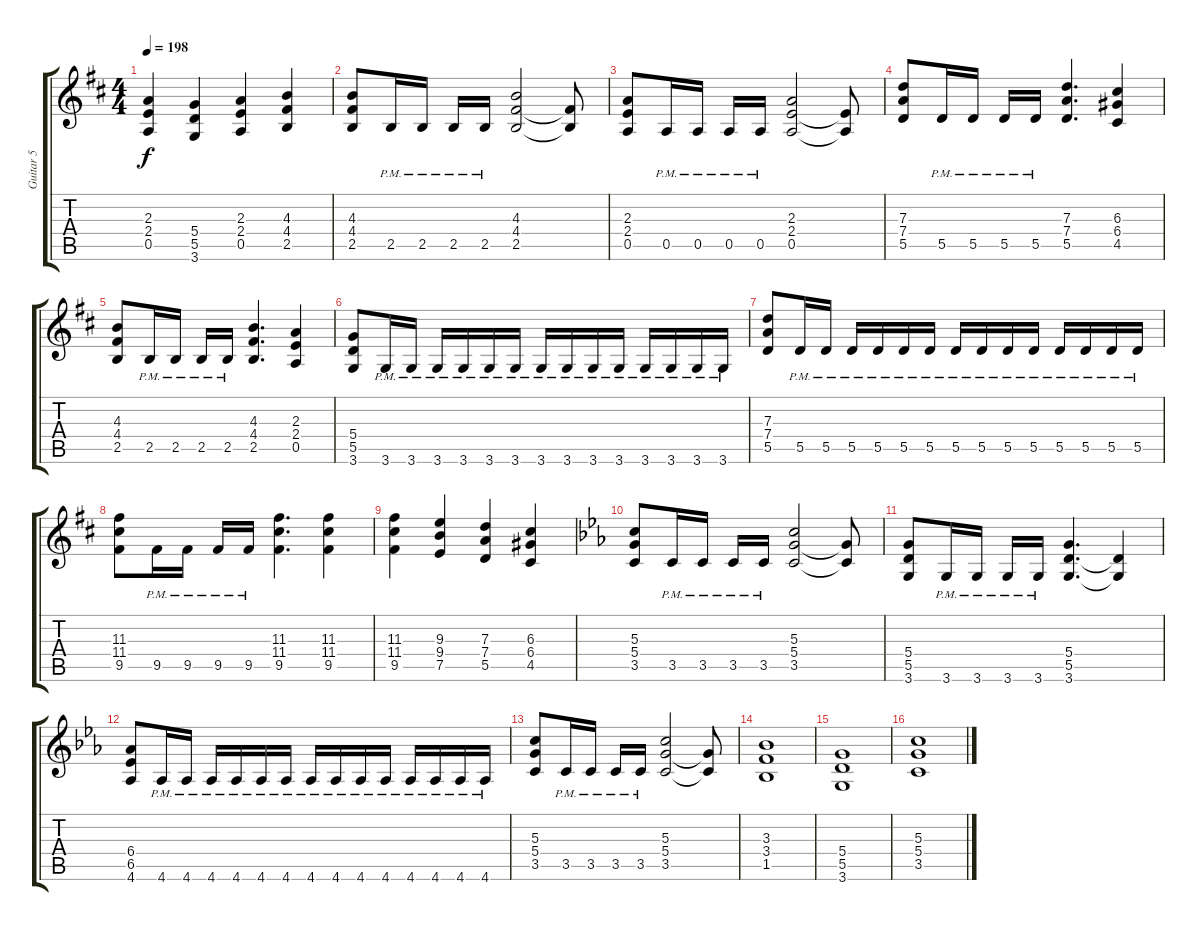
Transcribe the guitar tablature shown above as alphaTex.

\track ("Guitar 5" "Guitar 5") {instrument distortionguitar}
\staff {score tabs}
\tuning (E4 B3 G3 D3 A2 E2) {hide}
\ts (4 4)
\tempo 198
\clef g2
\ks bminor
(2.3 2.4 0.5).4{dy f} (5.4 5.5 3.6).4 (2.3 2.4 0.5).4 (4.3 4.4 2.5).4 |
(4.3 4.4 2.5).8 2.5{pm}.16 2.5{pm}.16 2.5{pm}.16 2.5{pm}.16 (4.3 4.4 2.5).2 (4.4{t} 2.5{t}).8 |
(2.3 2.4 0.5).8 0.5{pm}.16 0.5{pm}.16 0.5{pm}.16 0.5{pm}.16 (2.3 2.4 0.5).2 (2.4{t} 0.5{t}).8 |
(7.3 7.4 5.5).8 5.5{pm}.16 5.5{pm}.16 5.5{pm}.16 5.5{pm}.16 (7.3 7.4 5.5).4{d} (6.3 6.4 4.5).4 |
(4.3 4.4 2.5).8 2.5{pm}.16 2.5{pm}.16 2.5{pm}.16 2.5{pm}.16 (4.3 4.4 2.5).4{d} (2.3 2.4 0.5).4 |
(5.4 5.5 3.6).8 3.6{pm}.16 3.6{pm}.16 3.6{pm}.16 3.6{pm}.16 3.6{pm}.16 3.6{pm}.16 3.6{pm}.16 3.6{pm}.16 3.6{pm}.16 3.6{pm}.16 3.6{pm}.16 3.6{pm}.16 3.6{pm}.16 3.6{pm}.16 |
(7.3 7.4 5.5).8 5.5{pm}.16 5.5{pm}.16 5.5{pm}.16 5.5{pm}.16 5.5{pm}.16 5.5{pm}.16 5.5{pm}.16 5.5{pm}.16 5.5{pm}.16 5.5{pm}.16 5.5{pm}.16 5.5{pm}.16 5.5{pm}.16 5.5{pm}.16 |
(11.3 11.4 9.5).8 9.5{pm}.16 9.5{pm}.16 9.5{pm}.16 9.5{pm}.16 (11.3 11.4 9.5).4{d} (11.3 11.4 9.5).4 |
(11.3 11.4 9.5).4 (9.3 9.4 7.5).4 (7.3 7.4 5.5).4 (6.3 6.4 4.5).4 |
\ks cminor
(5.3 5.4 3.5).8 3.5{pm}.16 3.5{pm}.16 3.5{pm}.16 3.5{pm}.16 (5.3 5.4 3.5).2 (5.4{t} 3.5{t}).8 |
(5.4 5.5 3.6).8 3.6{pm}.16 3.6{pm}.16 3.6{pm}.16 3.6{pm}.16 (5.4 5.5 3.6).4{d} (5.5{t} 3.6{t}).4 |
(6.4 6.5 4.6).8 4.6{pm}.16 4.6{pm}.16 4.6{pm}.16 4.6{pm}.16 4.6{pm}.16 4.6{pm}.16 4.6{pm}.16 4.6{pm}.16 4.6{pm}.16 4.6{pm}.16 4.6{pm}.16 4.6{pm}.16 4.6{pm}.16 4.6{pm}.16 |
(5.3 5.4 3.5).8 3.5{pm}.16 3.5{pm}.16 3.5{pm}.16 3.5{pm}.16 (5.3 5.4 3.5).2 (5.4{t} 3.5{t}).8 |
(3.3 3.4 1.5).1 |
(5.4 5.5 3.6).1 |
(5.3 5.4 3.5).1
